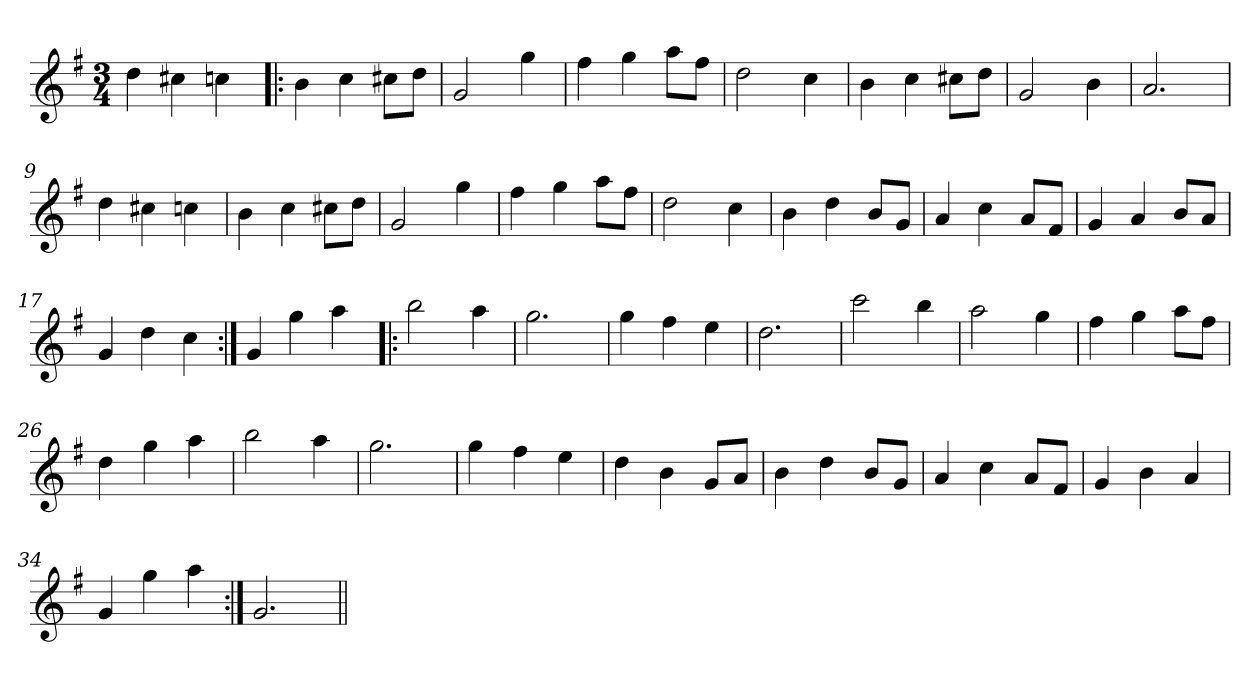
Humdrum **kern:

**kern
*part1
*staff1
*clefG2
*k[f#]
*G:
*M3/4
=1
4dd\
4cc#X\
4ccn\
=2!|:
4b\
4cc\
8cc#X\L
8dd\J
=3
2g/
4gg\
=4
4ff#\
4gg\
8aa\L
8ff#\J
=5
2dd\
4cc\
=6
4b\
4cc\
8cc#X\L
8dd\J
=7
2g/
4b\
=8
2.a/
=9
4dd\
4cc#X\
4ccn\
=10
4b\
4cc\
8cc#X\L
8dd\J
=11
2g/
4gg\
!!LO:LB:g=z
=12
4ff#\
4gg\
8aa\L
8ff#\J
=13
2dd\
4cc\
=14
4b\
4dd\
8b/L
8g/J
=15
4a/
4cc\
8a/L
8f#/J
=16
4g/
4a/
8b/L
8a/J
=17
4g/
4dd\
4cc\
=18:|!
4g/
4gg\
4aa\
=19!|:
2bb\
4aa\
=20
2.gg\
=21
4gg\
4ff#\
4ee\
=22
2.dd\
=23
2ccc\
4bb\
=24
2aa\
4gg\
!!LO:LB:g=z
=25
4ff#\
4gg\
8aa\L
8ff#\J
=26
4dd\
4gg\
4aa\
=27
2bb\
4aa\
=28
2.gg\
=29
4gg\
4ff#\
4ee\
=30
4dd\
4b\
8g/L
8a/J
=31
4b\
4dd\
8b/L
8g/J
=32
4a/
4cc\
8a/L
8f#/J
=33
4g/
4b\
4a/
=34
4g/
4gg\
4aa\
=35:|!
2.g/
=||
*-
